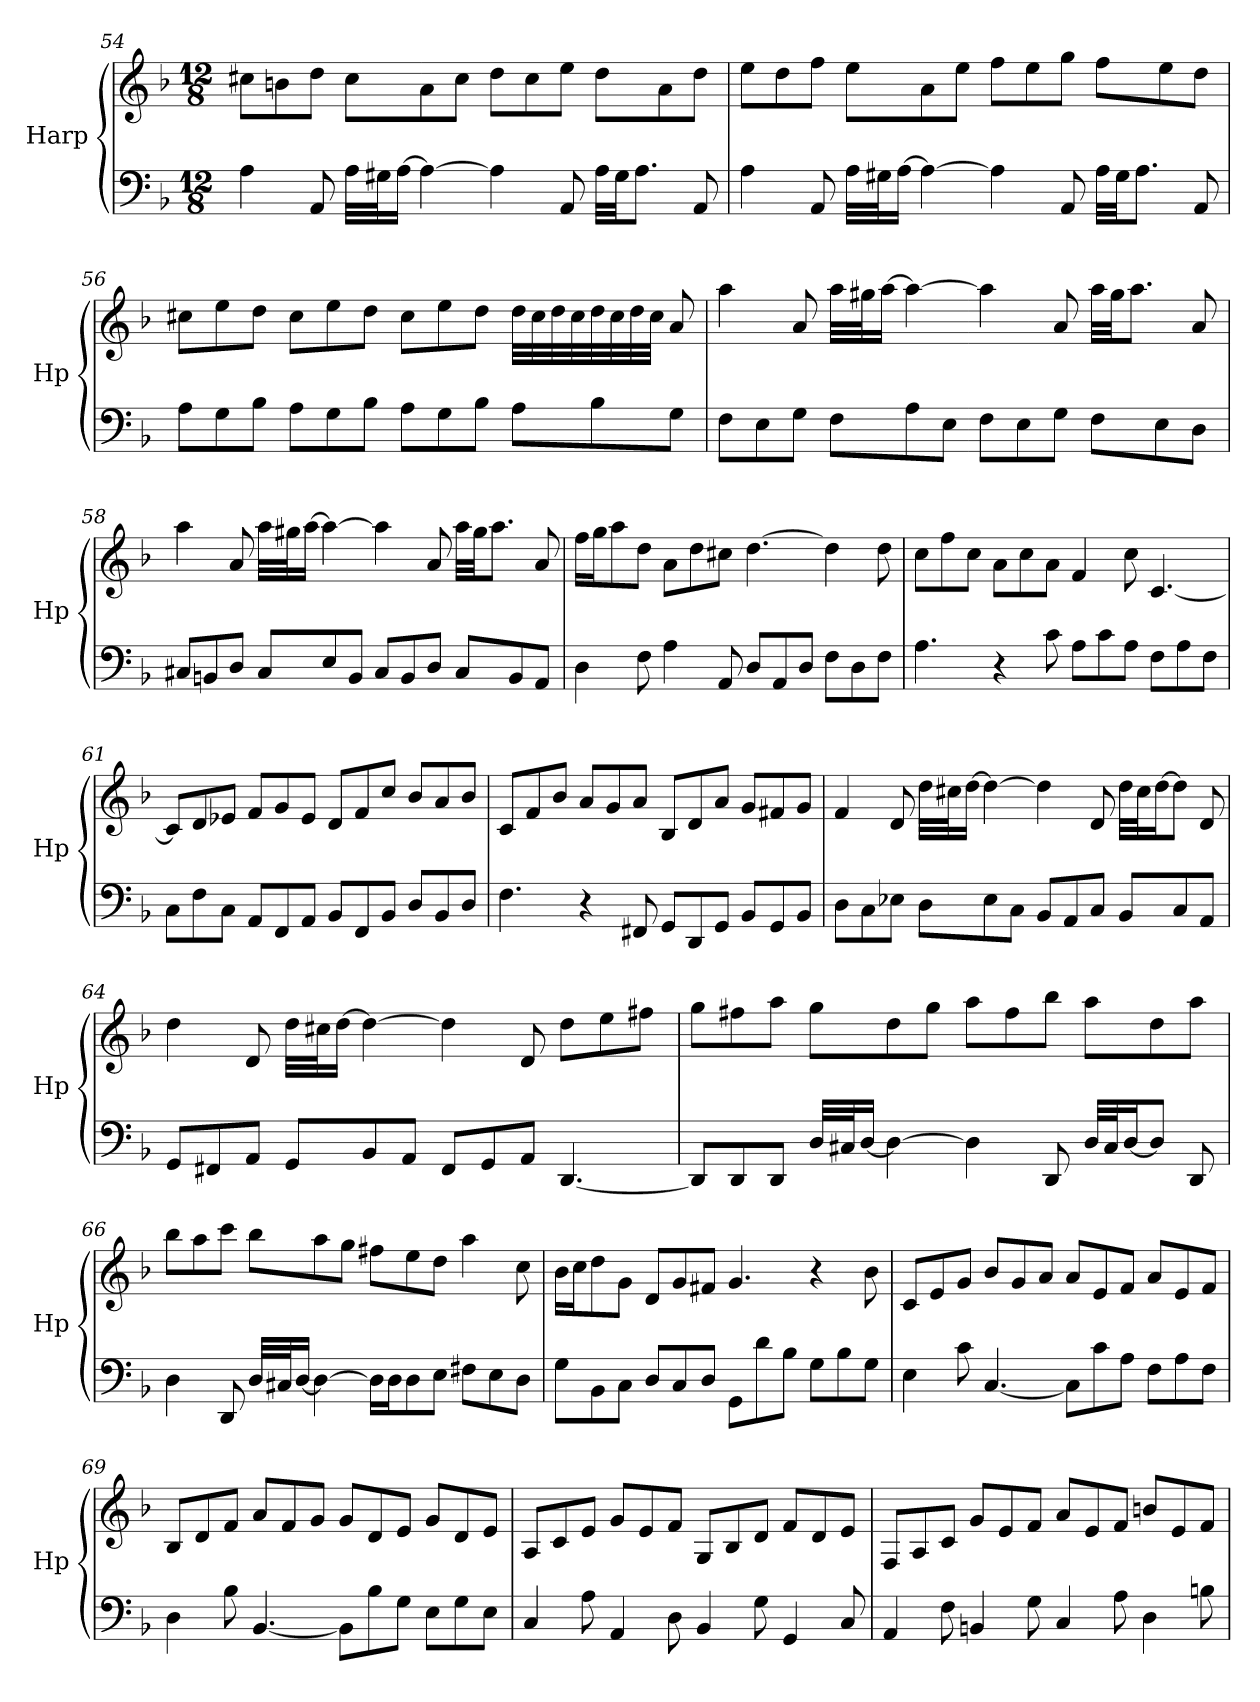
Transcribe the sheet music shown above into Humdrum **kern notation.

**kern	**kern
*part1	*part1
*staff2	*staff1
*I"Harp	*
*I'Hp	*
*clefF4	*clefG2
*k[b-]	*k[b-]
*M12/8	*M12/8
=54	=54
4A\	8cc#X\L
.	8bn\
8AA/	8dd\J
32A\LLL	8cc#\L
32G#X\J	.
[16A\JJ	.
4A\_	8a\
.	8cc#\J
4A\]	8dd\L
.	8cc#\
8AA/	8ee\J
32A\LLL	8dd\L
32G#\JJ	.
8.A\J	.
.	8a\
8AA/	8dd\J
!!LO:PB:g=z
=55	=55
4A\	8ee\L
.	8dd\
8AA/	8ff\J
32A\LLL	8ee\L
32G#X\J	.
[16A\JJ	.
4A\_	8a\
.	8ee\J
4A\]	8ff\L
.	8ee\
8AA/	8gg\J
32A\LLL	8ff\L
32G#\JJ	.
8.A\J	.
.	8ee\
8AA/	8dd\J
=56	=56
8A\L	8cc#X\L
8G\	8ee\
8B-\J	8dd\J
8A\L	8cc#\L
8G\	8ee\
8B-\J	8dd\J
8A\L	8cc#\L
8G\	8ee\
8B-\J	8dd\J
8A\L	32dd\LLL
.	32cc#\
.	32dd\
.	32cc#\
8B-\	32dd\
.	32cc#\
.	32dd\
.	32cc#\JJJ
8G\J	8a/
!!LO:LB:g=z
=57	=57
8F\L	4aa\
8E\	.
8G\J	8a/
8F\L	32aa\LLL
.	32gg#X\J
.	[16aa\JJ
8A\	4aa\_
8E\J	.
8F\L	4aa\]
8E\	.
8G\J	8a/
8F\L	32aa\LLL
.	32gg#\JJ
.	8.aa\J
8E\	.
8D\J	8a/
=58	=58
8C#X/L	4aa\
8BBn/	.
8D/J	8a/
8C#/L	32aa\LLL
.	32gg#X\J
.	[16aa\JJ
8E/	4aa\_
8BB/J	.
8C#/L	4aa\]
8BB/	.
8D/J	8a/
8C#/L	32aa\LLL
.	32gg#\JJ
.	8.aa\J
8BB/	.
8AA/J	8a/
!!LO:LB:g=z
=59	=59
4D\	16ff\LL
.	16gg\J
.	8aa\
8F\	8dd\J
4A\	8a\L
.	8dd\
8AA/	8cc#X\J
8D/L	[4.dd\
8AA/	.
8D/J	.
8F\L	4dd\]
8D\	.
8F\J	8dd\
=60	=60
4.A\	8cc\L
.	8ff\
.	8cc\J
4r	8a\L
.	8cc\
8c\	8a\J
8A\L	4f/
8c\	.
8A\J	8cc\
8F\L	[4.c/
8A\	.
8F\J	.
=61	=61
8C\L	8c/L]
8F\	8d/
8C\J	8e-X/J
8AA/L	8f/L
8FF/	8g/
8AA/J	8e-/J
8BB-/L	8d/L
8FF/	8f/
8BB-/J	8cc/J
8D/L	8b-/L
8BB-/	8a/
8D/J	8b-/J
!!LO:LB:g=z
=62	=62
4.F\	8c/L
.	8f/
.	8b-/J
4r	8a/L
.	8g/
8FF#X/	8a/J
8GG/L	8B-/L
8DD/	8d/
8GG/J	8a/J
8BB-/L	8g/L
8GG/	8f#X/
8BB-/J	8g/J
=63	=63
8D\L	4f/
8C\	.
8E-X\J	8d/
8D\L	32dd\LLL
.	32cc#X\J
.	[16dd\JJ
8E-\	4dd\_
8C\J	.
8BB-/L	4dd\]
8AA/	.
8C/J	8d/
8BB-/L	32dd\LLL
.	32cc#\J
.	[16dd\J
8C/	8dd\J]
8AA/J	8d/
!!LO:LB:g=z
=64	=64
8GG/L	4dd\
8FF#X/	.
8AA/J	8d/
8GG/L	32dd\LLL
.	32cc#X\J
.	[16dd\JJ
8BB-/	4dd\_
8AA/J	.
8FF#/L	4dd\]
8GG/	.
8AA/J	8d/
[4.DD/	8dd\L
.	8ee\
.	8ff#X\J
=65	=65
8DD/L]	8gg\L
8DD/	8ff#X\
8DD/J	8aa\J
32D/LLL	8gg\L
32C#X/J	.
[16D/JJ	.
4D\_	8dd\
.	8gg\J
4D\]	8aa\L
.	8ff#\
8DD/	8bb-\J
32D/LLL	8aa\L
32C#/J	.
[16D/J	.
8D/J]	8dd\
8DD/	8aa\J
!!LO:LB:g=z
=66	=66
4D\	8bb-\L
.	8aa\
8DD/	8ccc\J
32D/LLL	8bb-\L
32C#X/J	.
[16D/JJ	.
4D\_	8aa\
.	8gg\J
16D\LL]	8ff#X\L
16D\J	.
8D\	8ee\
8E\J	8dd\J
8F#X\L	4aa\
8E\	.
8D\J	8cc\
=67	=67
8G\L	16b-\LL
.	16cc\J
8BB-\	8dd\
8C\J	8g\J
8D/L	8d/L
8C/	8g/
8D/J	8f#X/J
8GG\L	4.g/
8d\	.
8B-\J	.
8G\L	4r
8B-\	.
8G\J	8b-\
!!LO:PB:g=z
=68	=68
4E\	8c/L
.	8e/
8c\	8g/J
[4.C/	8b-/L
.	8g/
.	8a/J
8C\L]	8a/L
8c\	8e/
8A\J	8f/J
8F\L	8a/L
8A\	8e/
8F\J	8f/J
=69	=69
4D\	8B-/L
.	8d/
8B-\	8f/J
[4.BB-/	8a/L
.	8f/
.	8g/J
8BB-\L]	8g/L
8B-\	8d/
8G\J	8e/J
8E\L	8g/L
8G\	8d/
8E\J	8e/J
=70	=70
4C/	8A/L
.	8c/
8A\	8e/J
4AA/	8g/L
.	8e/
8D\	8f/J
4BB-/	8G/L
.	8B-/
8G\	8d/J
4GG/	8f/L
.	8d/
8C/	8e/J
!!LO:LB:g=z
=71	=71
4AA/	8F/L
.	8A/
8F\	8c/J
4BBn/	8g/L
.	8e/
8G\	8f/J
4C/	8a/L
.	8e/
8A\	8f/J
4D\	8bn/L
.	8e/
8Bn\	8f/J
=	=
*-	*-
